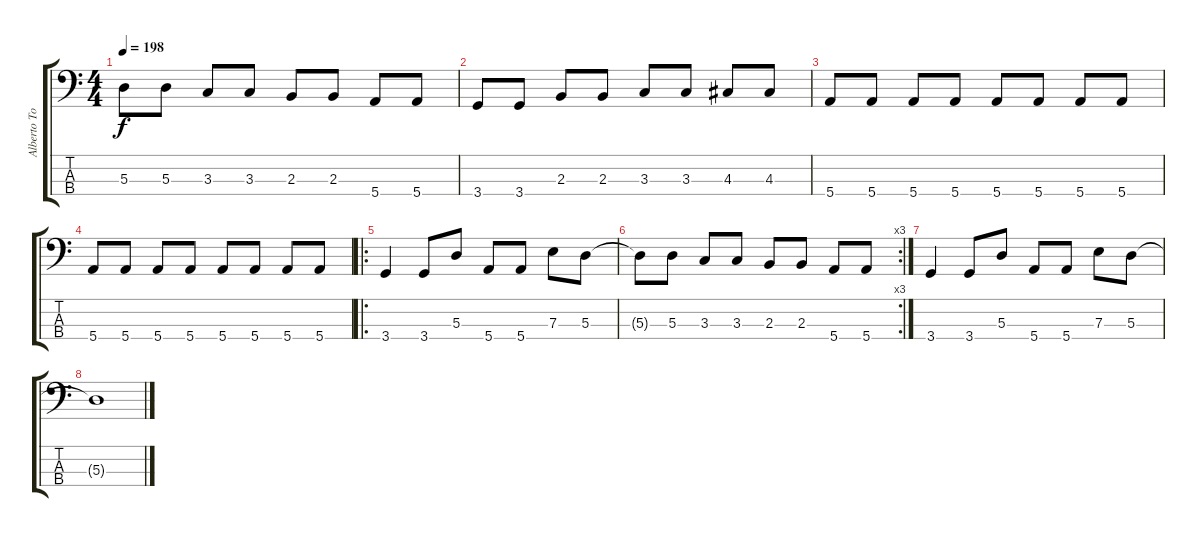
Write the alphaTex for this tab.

\track ("Alberto Torrado - Bajo" "Alberto To") {instrument electricbasspick}
\staff {score tabs}
\tuning (G2 D2 A1 E1) {hide}
\ts (4 4)
\tempo 198
\clef f4
\ks c
5.3.8{dy f} 5.3.8 3.3.8 3.3.8 2.3.8 2.3.8 5.4.8 5.4.8 |
3.4.8 3.4.8 2.3.8 2.3.8 3.3.8 3.3.8 4.3.8 4.3.8 |
5.4.8 5.4.8 5.4.8 5.4.8 5.4.8 5.4.8 5.4.8 5.4.8 |
5.4.8 5.4.8 5.4.8 5.4.8 5.4.8 5.4.8 5.4.8 5.4.8 |
\ro
3.4.4 3.4.8 5.3.8 5.4.8 5.4.8 7.3.8 5.3.8 |
\rc 3
5.3{t}.8 5.3.8 3.3.8 3.3.8 2.3.8 2.3.8 5.4.8 5.4.8 |
3.4.4 3.4.8 5.3.8 5.4.8 5.4.8 7.3.8 5.3.8 |
5.3{t}.1
